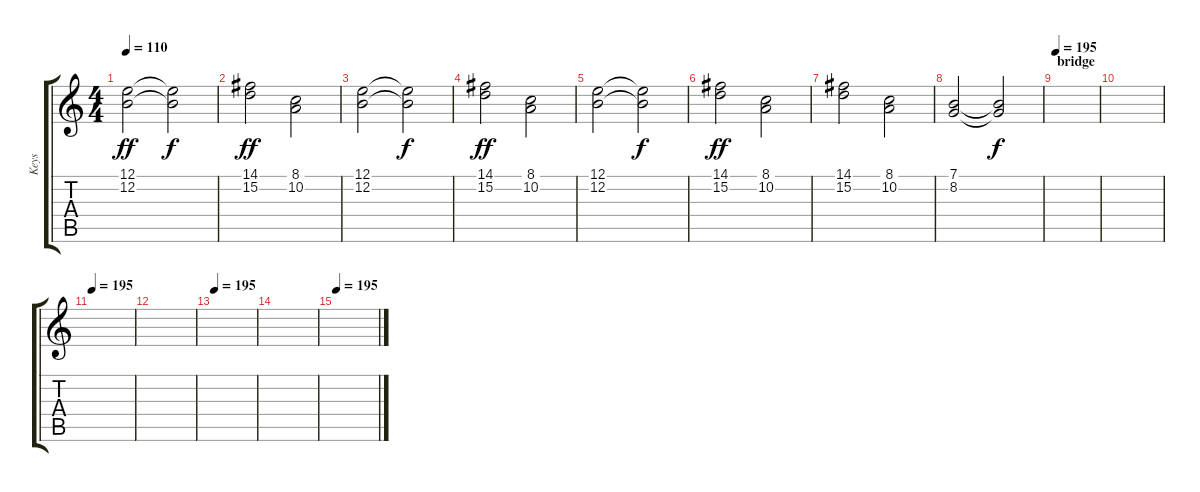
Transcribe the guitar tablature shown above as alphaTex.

\track ("Keys" "Keys") {instrument synthstrings1}
\staff {score tabs}
\tuning (E4 B3 G3 D3 A2 E2) {hide}
\ts (4 4)
\tempo 110
\clef g2
\ks c
(12.1 12.2).2{dy ff volume 11} (12.1{t} 12.2{t}).2{dy f} |
(14.1 15.2).2{dy ff} (8.1 10.2).2 |
(12.1 12.2).2 (12.1{t} 12.2{t}).2{dy f} |
(14.1 15.2).2{dy ff} (8.1 10.2).2 |
(12.1 12.2).2 (12.1{t} 12.2{t}).2{dy f} |
(14.1 15.2).2{dy ff} (8.1 10.2).2 |
(14.1 15.2).2 (8.1 10.2).2 |
(7.1 8.2).2 (7.1{t} 8.2{t}).2{dy f} |
\section ("" "bridge")
\tempo 195
|
|
\tempo 195
|
|
\tempo 195
|
|
\tempo 195
